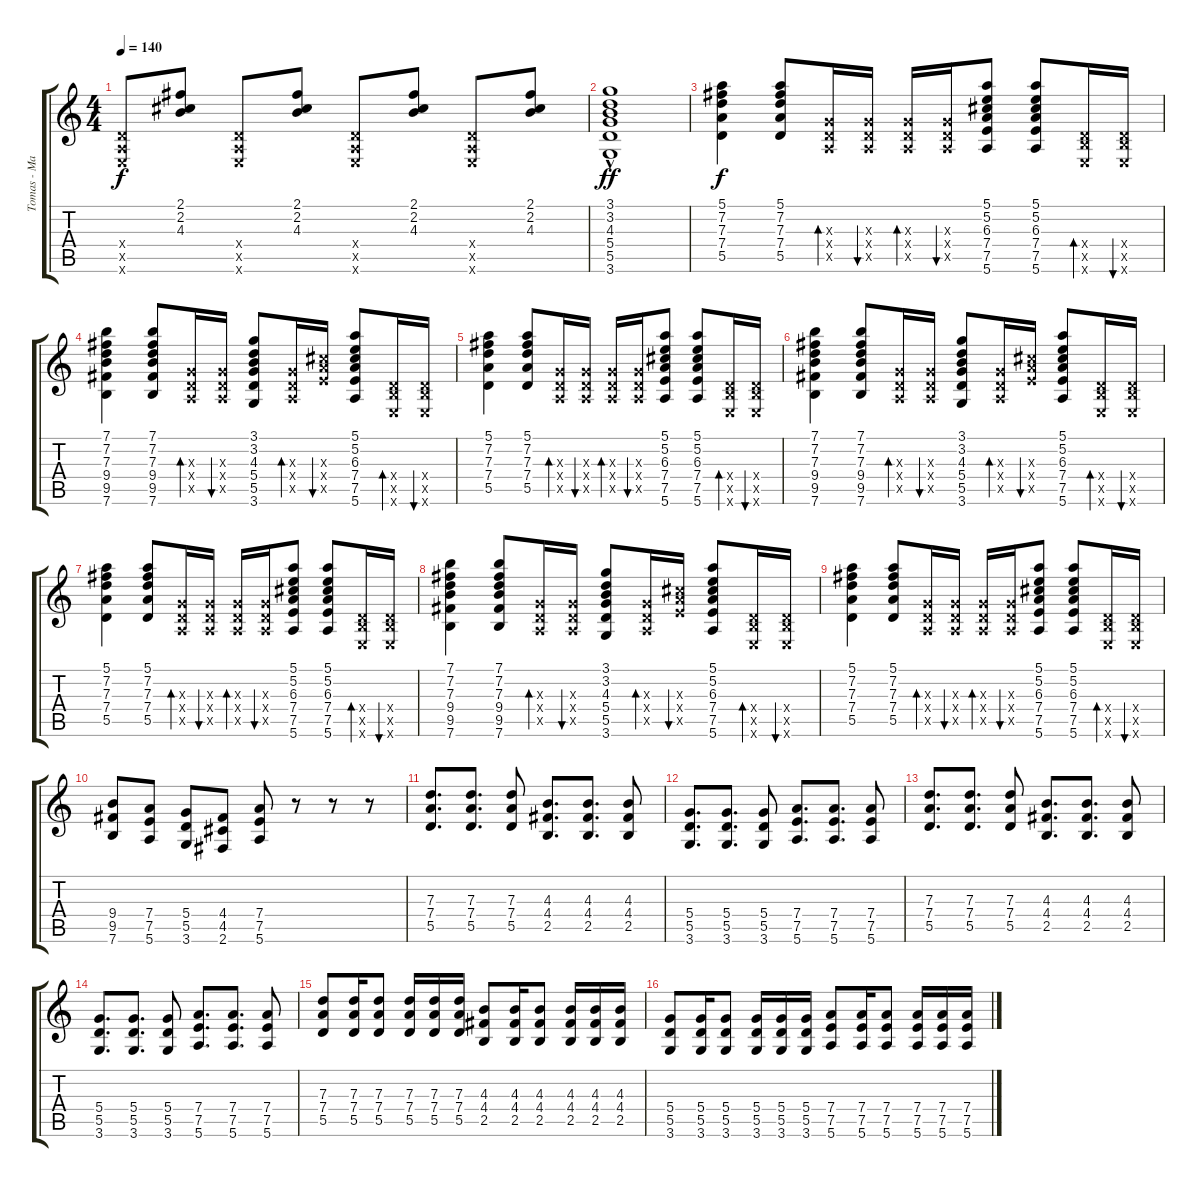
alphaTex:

\track ("Tomas - Main Guitar" "Tomas - Ma") {instrument electricguitarclean}
\staff {score tabs}
\tuning (E4 B3 G3 D3 A2 E2) {hide}
\ts (4 4)
\tempo 140
\clef g2
\ks c
(0.4{x} 0.5{x} 0.6{x}).8{dy f} (2.1 2.2 4.3).8 (0.4{x} 0.5{x} 0.6{x}).8 (2.1 2.2 4.3).8 (0.4{x} 0.5{x} 0.6{x}).8 (2.1 2.2 4.3).8 (0.4{x} 0.5{x} 0.6{x}).8 (2.1 2.2 4.3).8 |
(3.1{hac} 3.2{hac} 4.3{hac} 5.4{hac} 5.5{hac} 3.6{hac}).1{dy ff} |
(5.1 7.2 7.3 7.4 5.5).4{dy f} (5.1 7.2 7.3 7.4 5.5).8 (0.3{x} 0.4{x} 0.5{x}).16{bd 60} (0.3{x} 0.4{x} 0.5{x}).16{bu 60} (0.3{x} 0.4{x} 0.5{x}).16{bd 60} (0.3{x} 0.4{x} 0.5{x}).16{bu 60} (5.1 5.2 6.3 7.4 7.5 5.6).8 (5.1 5.2 6.3 7.4 7.5 5.6).8 (0.4{x} 2.5{x} 0.6{x}).16{bd 60} (0.4{x} 2.5{x} 0.6{x}).16{bu 60} |
(7.1 7.2 7.3 9.4 9.5 7.6).4 (7.1 7.2 7.3 9.4 9.5 7.6).8 (0.3{x} 0.4{x} 0.5{x}).16{bd 60} (0.3{x} 0.4{x} 0.5{x}).16{bu 60} (3.1 3.2 4.3 5.4 5.5 3.6).8 (0.3{x} 0.4{x} 0.5{x}).16{bd 60} (6.3{x} 7.4{x} 7.5{x}).16{bu 60} (5.1 5.2 6.3 7.4 7.5 5.6).8 (0.4{x} 2.5{x} 0.6{x}).16{bd 60} (0.4{x} 2.5{x} 0.6{x}).16{bu 60} |
(5.1 7.2 7.3 7.4 5.5).4 (5.1 7.2 7.3 7.4 5.5).8 (0.3{x} 0.4{x} 0.5{x}).16{bd 60} (0.3{x} 0.4{x} 0.5{x}).16{bu 60} (0.3{x} 0.4{x} 0.5{x}).16{bd 60} (0.3{x} 0.4{x} 0.5{x}).16{bu 60} (5.1 5.2 6.3 7.4 7.5 5.6).8 (5.1 5.2 6.3 7.4 7.5 5.6).8 (0.4{x} 2.5{x} 0.6{x}).16{bd 60} (0.4{x} 2.5{x} 0.6{x}).16{bu 60} |
(7.1 7.2 7.3 9.4 9.5 7.6).4 (7.1 7.2 7.3 9.4 9.5 7.6).8 (0.3{x} 0.4{x} 0.5{x}).16{bd 60} (0.3{x} 0.4{x} 0.5{x}).16{bu 60} (3.1 3.2 4.3 5.4 5.5 3.6).8 (0.3{x} 0.4{x} 0.5{x}).16{bd 60} (6.3{x} 7.4{x} 7.5{x}).16{bu 60} (5.1 5.2 6.3 7.4 7.5 5.6).8 (0.4{x} 2.5{x} 0.6{x}).16{bd 60} (0.4{x} 2.5{x} 0.6{x}).16{bu 60} |
(5.1 7.2 7.3 7.4 5.5).4 (5.1 7.2 7.3 7.4 5.5).8 (0.3{x} 0.4{x} 0.5{x}).16{bd 60} (0.3{x} 0.4{x} 0.5{x}).16{bu 60} (0.3{x} 0.4{x} 0.5{x}).16{bd 60} (0.3{x} 0.4{x} 0.5{x}).16{bu 60} (5.1 5.2 6.3 7.4 7.5 5.6).8 (5.1 5.2 6.3 7.4 7.5 5.6).8 (0.4{x} 2.5{x} 0.6{x}).16{bd 60} (0.4{x} 2.5{x} 0.6{x}).16{bu 60} |
(7.1 7.2 7.3 9.4 9.5 7.6).4 (7.1 7.2 7.3 9.4 9.5 7.6).8 (0.3{x} 0.4{x} 0.5{x}).16{bd 60} (0.3{x} 0.4{x} 0.5{x}).16{bu 60} (3.1 3.2 4.3 5.4 5.5 3.6).8 (0.3{x} 0.4{x} 0.5{x}).16{bd 60} (6.3{x} 7.4{x} 7.5{x}).16{bu 60} (5.1 5.2 6.3 7.4 7.5 5.6).8 (0.4{x} 2.5{x} 0.6{x}).16{bd 60} (0.4{x} 2.5{x} 0.6{x}).16{bu 60} |
(5.1 7.2 7.3 7.4 5.5).4 (5.1 7.2 7.3 7.4 5.5).8 (0.3{x} 0.4{x} 0.5{x}).16{bd 60} (0.3{x} 0.4{x} 0.5{x}).16{bu 60} (0.3{x} 0.4{x} 0.5{x}).16{bd 60} (0.3{x} 0.4{x} 0.5{x}).16{bu 60} (5.1 5.2 6.3 7.4 7.5 5.6).8 (5.1 5.2 6.3 7.4 7.5 5.6).8 (0.4{x} 2.5{x} 0.6{x}).16{bd 60} (0.4{x} 2.5{x} 0.6{x}).16{bu 60} |
(9.4 9.5 7.6).8{instrument distortionguitar} (7.4 7.5 5.6).8 (5.4 5.5 3.6).8 (4.4 4.5 2.6).8 (7.4 7.5 5.6).8 r.8 r.8 r.8 |
(7.3 7.4 5.5).8{d instrument distortionguitar} (7.3 7.4 5.5).8{d} (7.3 7.4 5.5).8 (4.3 4.4 2.5).8{d} (4.3 4.4 2.5).8{d} (4.3 4.4 2.5).8 |
(5.4 5.5 3.6).8{d} (5.4 5.5 3.6).8{d} (5.4 5.5 3.6).8 (7.4 7.5 5.6).8{d} (7.4 7.5 5.6).8{d} (7.4 7.5 5.6).8 |
(7.3 7.4 5.5).8{d} (7.3 7.4 5.5).8{d} (7.3 7.4 5.5).8 (4.3 4.4 2.5).8{d} (4.3 4.4 2.5).8{d} (4.3 4.4 2.5).8 |
(5.4 5.5 3.6).8{d} (5.4 5.5 3.6).8{d} (5.4 5.5 3.6).8 (7.4 7.5 5.6).8{d} (7.4 7.5 5.6).8{d} (7.4 7.5 5.6).8 |
(7.3 7.4 5.5).8 (7.3 7.4 5.5).16 (7.3 7.4 5.5).8 (7.3 7.4 5.5).16 (7.3 7.4 5.5).16 (7.3 7.4 5.5).16 (4.3 4.4 2.5).8 (4.3 4.4 2.5).16 (4.3 4.4 2.5).8 (4.3 4.4 2.5).16 (4.3 4.4 2.5).16 (4.3 4.4 2.5).16 |
(5.4 5.5 3.6).8 (5.4 5.5 3.6).16 (5.4 5.5 3.6).8 (5.4 5.5 3.6).16 (5.4 5.5 3.6).16 (5.4 5.5 3.6).16 (7.4 7.5 5.6).8 (7.4 7.5 5.6).16 (7.4 7.5 5.6).8 (7.4 7.5 5.6).16 (7.4 7.5 5.6).16 (7.4 7.5 5.6).16
